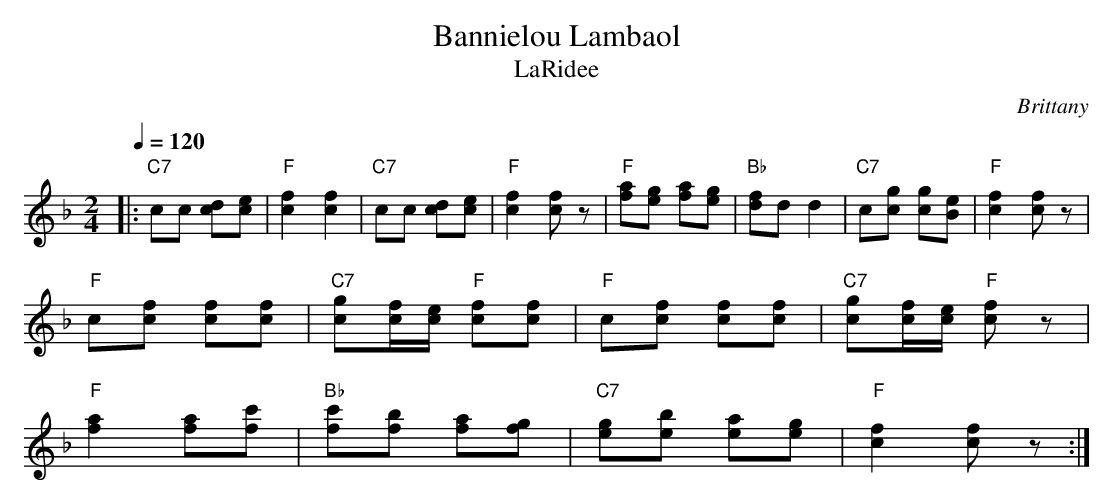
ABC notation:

X:1
T:Bannielou Lambaol
T:LaRidee
O:Brittany
L:1/8
M:2/4
Q:1/4=120
K:F
|: "C7" cc [cd][ce]|"F" [c2f2] [c2f2]| "C7" cc [cd][ce]|"F" [c2f2] [cf] z|\
"F" [fa][eg] [fa][eg]|"Bb" [df]d d2| "C7" c[cg] [cg][Be]|"F" [c2f2] [cf]z|
"F" c[cf] [cf][cf]|"C7" [cg][c/f/][c/e/] "F" [cf][cf]|\
"F" c[cf] [cf][cf]|"C7" [cg][c/f/][c/e/] "F" [cf]z|
"F" [f2a2] [fa][fc']|"Bb" [fc'][fb] [fa][fg]| \
"C7"[eg][eb] [ea][eg]|"F" [c2f2] [cf] z :|
